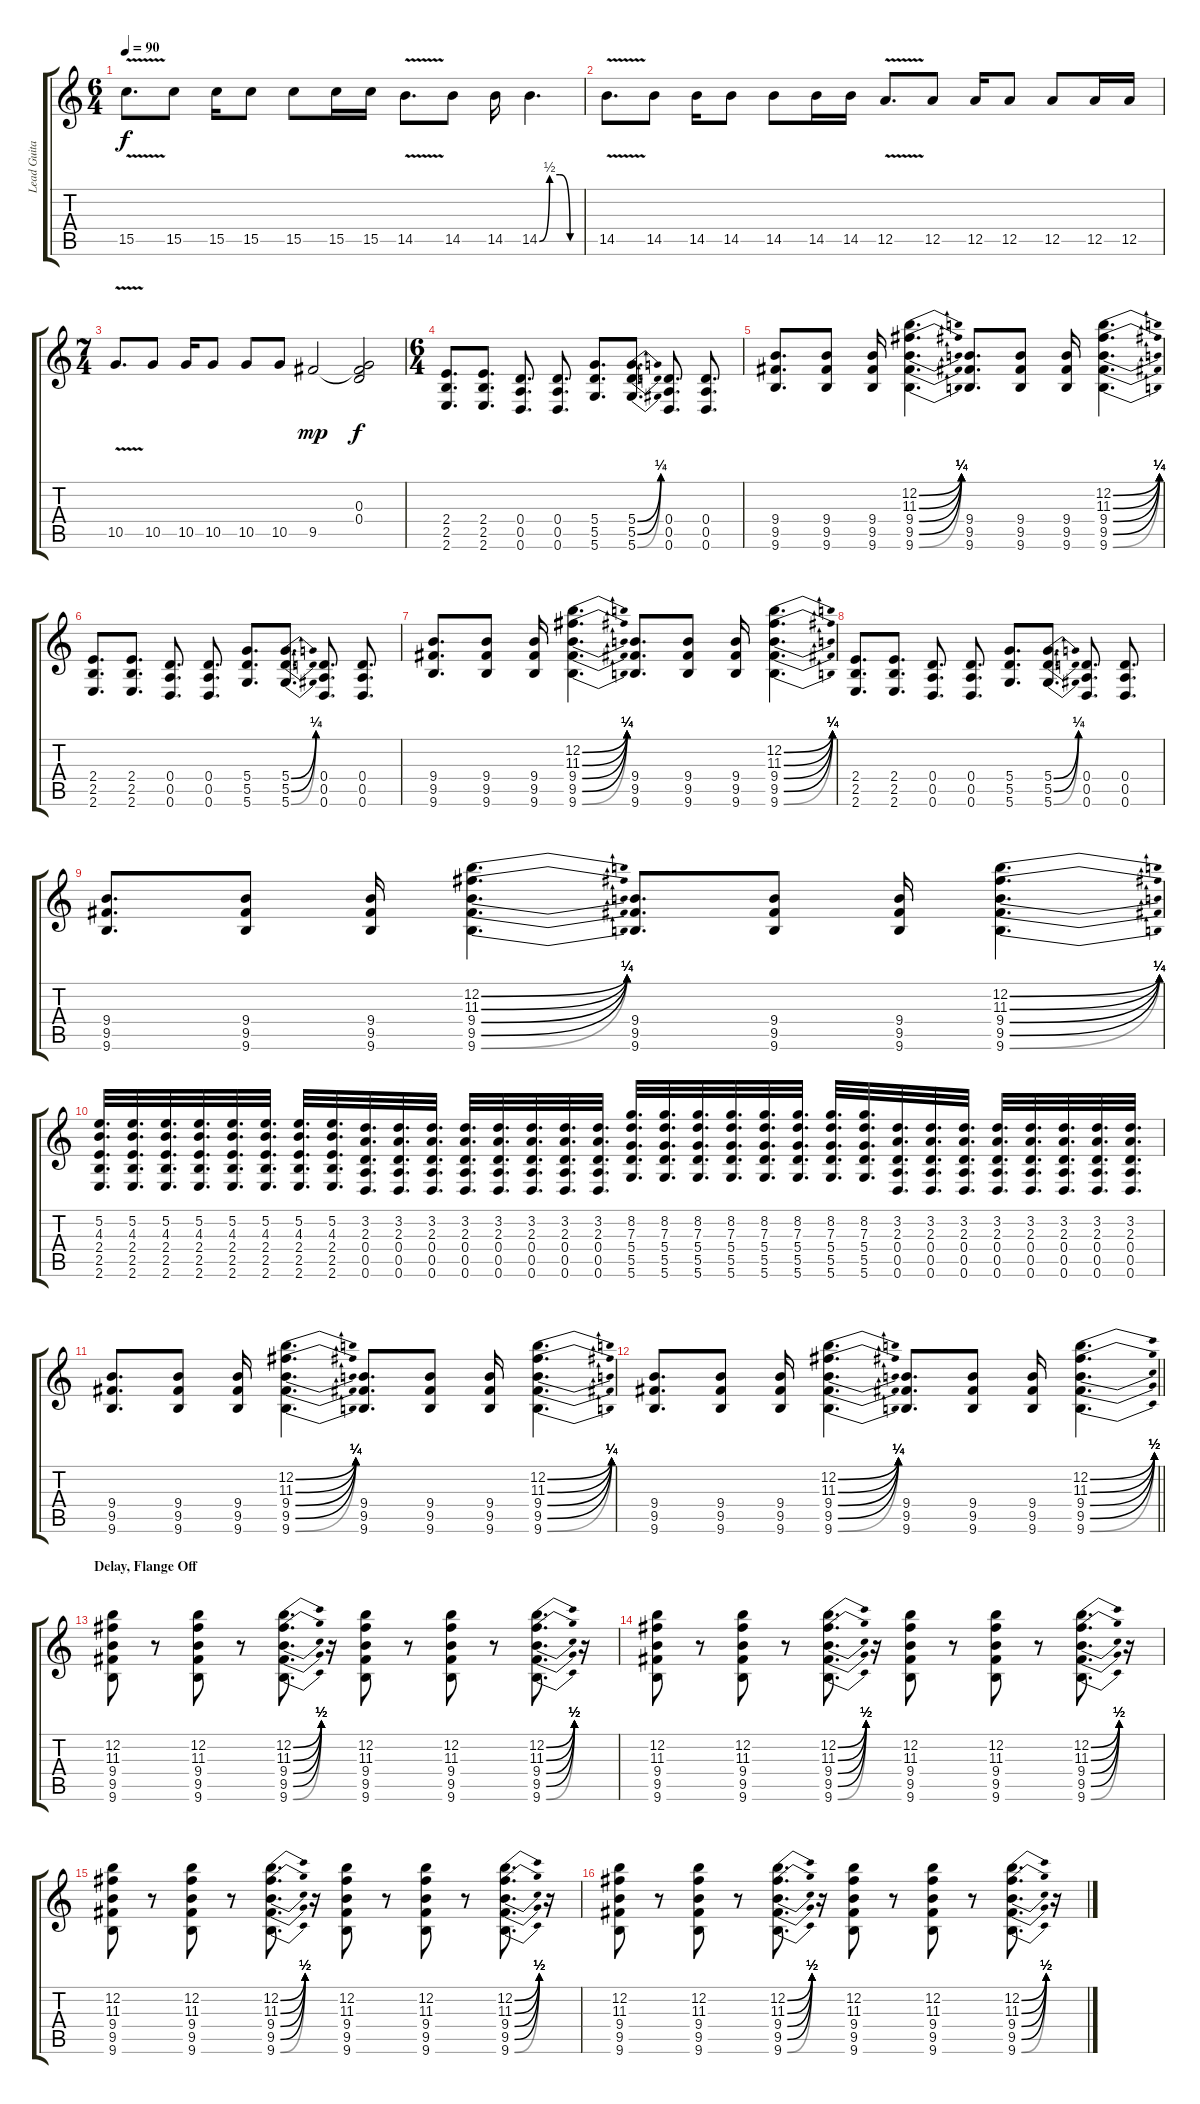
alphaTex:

\track ("Lead Guitar" "Lead Guita") {instrument distortionguitar}
\staff {score tabs}
\tuning (E4 B3 G3 D3 A2 D2) {hide}
\ts (6 4)
\tempo 90
\clef g2
\ks c
15.5{v}.8{d dy f} 15.5.8 15.5.16 15.5.8 15.5.8 15.5.16 15.5.16 14.5{v}.8{d} 14.5.8 14.5.16 14.5{be (custom 0 0 15 2 30 2 45 0 60 0)}.4{d} |
14.5{v}.8{d} 14.5.8 14.5.16 14.5.8 14.5.8 14.5.16 14.5.16 12.5{v}.8{d} 12.5.8 12.5.16 12.5.8 12.5.8 12.5.16 12.5.16 |
\ts (7 4)
10.5{v}.8{d} 10.5.8 10.5.16 10.5.8 10.5.8 10.5.8 9.5.2{dy mp volume 0} (0.3 0.4 9.5{t}).2{dy f} |
\ts (6 4)
(2.4 2.5 2.6).8{d volume 13} (2.4 2.5 2.6).8{d} (0.4 0.5 0.6).8{d} (0.4 0.5 0.6).8{d} (5.4 5.5 5.6).8{d} (5.4{be (bend 0 0 60 1)} 5.5{be (bend 0 0 60 1)} 5.6{be (bend 0 0 60 2)}).8{d} (0.4 0.5 0.6).8{d} (0.4 0.5 0.6).8{d} |
(9.4 9.5 9.6).8{d} (9.4 9.5 9.6).8 (9.4 9.5 9.6).16 (12.2{be (bend 0 0 60 1)} 11.3{be (bend 0 0 60 1)} 9.4{be (bend 0 0 60 1)} 9.5{be (bend 0 0 60 1)} 9.6{be (bend 0 0 60 1)}).4{d} (9.4 9.5 9.6).8{d} (9.4 9.5 9.6).8 (9.4 9.5 9.6).16 (12.2{be (bend 0 0 60 1)} 11.3{be (bend 0 0 60 1)} 9.4{be (bend 0 0 60 1)} 9.5{be (bend 0 0 60 1)} 9.6{be (bend 0 0 60 1)}).4{d} |
(2.4 2.5 2.6).8{d} (2.4 2.5 2.6).8{d} (0.4 0.5 0.6).8{d} (0.4 0.5 0.6).8{d} (5.4 5.5 5.6).8{d} (5.4{be (bend 0 0 60 1)} 5.5{be (bend 0 0 60 1)} 5.6{be (bend 0 0 60 2)}).8{d} (0.4 0.5 0.6).8{d} (0.4 0.5 0.6).8{d} |
(9.4 9.5 9.6).8{d} (9.4 9.5 9.6).8 (9.4 9.5 9.6).16 (12.2{be (bend 0 0 60 1)} 11.3{be (bend 0 0 60 1)} 9.4{be (bend 0 0 60 1)} 9.5{be (bend 0 0 60 1)} 9.6{be (bend 0 0 60 1)}).4{d} (9.4 9.5 9.6).8{d} (9.4 9.5 9.6).8 (9.4 9.5 9.6).16 (12.2{be (bend 0 0 60 1)} 11.3{be (bend 0 0 60 1)} 9.4{be (bend 0 0 60 1)} 9.5{be (bend 0 0 60 1)} 9.6{be (bend 0 0 60 1)}).4{d} |
(2.4 2.5 2.6).8{d} (2.4 2.5 2.6).8{d} (0.4 0.5 0.6).8{d} (0.4 0.5 0.6).8{d} (5.4 5.5 5.6).8{d} (5.4{be (bend 0 0 60 1)} 5.5{be (bend 0 0 60 1)} 5.6{be (bend 0 0 60 2)}).8{d} (0.4 0.5 0.6).8{d} (0.4 0.5 0.6).8{d} |
(9.4 9.5 9.6).8{d} (9.4 9.5 9.6).8 (9.4 9.5 9.6).16 (12.2{be (bend 0 0 60 1)} 11.3{be (bend 0 0 60 1)} 9.4{be (bend 0 0 60 1)} 9.5{be (bend 0 0 60 1)} 9.6{be (bend 0 0 60 1)}).4{d} (9.4 9.5 9.6).8{d} (9.4 9.5 9.6).8 (9.4 9.5 9.6).16 (12.2{be (bend 0 0 60 1)} 11.3{be (bend 0 0 60 1)} 9.4{be (bend 0 0 60 1)} 9.5{be (bend 0 0 60 1)} 9.6{be (bend 0 0 60 1)}).4{d} |
(5.2 4.3 2.4 2.5 2.6).32{d} (5.2 4.3 2.4 2.5 2.6).32{d} (5.2 4.3 2.4 2.5 2.6).32{d} (5.2 4.3 2.4 2.5 2.6).32{d} (5.2 4.3 2.4 2.5 2.6).32{d} (5.2 4.3 2.4 2.5 2.6).32{d} (5.2 4.3 2.4 2.5 2.6).32{d} (5.2 4.3 2.4 2.5 2.6).32{d} (3.2 2.3 0.4 0.5 0.6).32{d} (3.2 2.3 0.4 0.5 0.6).32{d} (3.2 2.3 0.4 0.5 0.6).32{d} (3.2 2.3 0.4 0.5 0.6).32{d} (3.2 2.3 0.4 0.5 0.6).32{d} (3.2 2.3 0.4 0.5 0.6).32{d} (3.2 2.3 0.4 0.5 0.6).32{d} (3.2 2.3 0.4 0.5 0.6).32{d} (8.2 7.3 5.4 5.5 5.6).32{d} (8.2 7.3 5.4 5.5 5.6).32{d} (8.2 7.3 5.4 5.5 5.6).32{d} (8.2 7.3 5.4 5.5 5.6).32{d} (8.2 7.3 5.4 5.5 5.6).32{d} (8.2 7.3 5.4 5.5 5.6).32{d} (8.2 7.3 5.4 5.5 5.6).32{d} (8.2 7.3 5.4 5.5 5.6).32{d} (3.2 2.3 0.4 0.5 0.6).32{d} (3.2 2.3 0.4 0.5 0.6).32{d} (3.2 2.3 0.4 0.5 0.6).32{d} (3.2 2.3 0.4 0.5 0.6).32{d} (3.2 2.3 0.4 0.5 0.6).32{d} (3.2 2.3 0.4 0.5 0.6).32{d} (3.2 2.3 0.4 0.5 0.6).32{d} (3.2 2.3 0.4 0.5 0.6).32{d} |
(9.4 9.5 9.6).8{d} (9.4 9.5 9.6).8 (9.4 9.5 9.6).16 (12.2{be (bend 0 0 60 1)} 11.3{be (bend 0 0 60 1)} 9.4{be (bend 0 0 60 1)} 9.5{be (bend 0 0 60 1)} 9.6{be (bend 0 0 60 1)}).4{d} (9.4 9.5 9.6).8{d} (9.4 9.5 9.6).8 (9.4 9.5 9.6).16 (12.2{be (bend 0 0 60 1)} 11.3{be (bend 0 0 60 1)} 9.4{be (bend 0 0 60 1)} 9.5{be (bend 0 0 60 1)} 9.6{be (bend 0 0 60 1)}).4{d} |
\barLineRight lightlight
(9.4 9.5 9.6).8{d} (9.4 9.5 9.6).8 (9.4 9.5 9.6).16 (12.2{be (bend 0 0 60 1)} 11.3{be (bend 0 0 60 1)} 9.4{be (bend 0 0 60 1)} 9.5{be (bend 0 0 60 1)} 9.6{be (bend 0 0 60 1)}).4{d} (9.4 9.5 9.6).8{d} (9.4 9.5 9.6).8 (9.4 9.5 9.6).16 (12.2{be (bend 0 0 60 2)} 11.3{be (bend 0 0 60 2)} 9.4{be (bend 0 0 60 2)} 9.5{be (bend 0 0 60 2)} 9.6{be (bend 0 0 60 2)}).4{d} |
\section ("" "Delay, Flange Off")
(12.2 11.3 9.4 9.5 9.6).8 r.8 (12.2 11.3 9.4 9.5 9.6).8 r.8 (12.2{be (bend 0 0 60 2)} 11.3{be (bend 0 0 60 2)} 9.4{be (bend 0 0 60 2)} 9.5{be (bend 0 0 60 2)} 9.6{be (bend 0 0 60 2)}).8{d} r.16 (12.2 11.3 9.4 9.5 9.6).8 r.8 (12.2 11.3 9.4 9.5 9.6).8 r.8 (12.2{be (bend 0 0 60 2)} 11.3{be (bend 0 0 60 2)} 9.4{be (bend 0 0 60 2)} 9.5{be (bend 0 0 60 2)} 9.6{be (bend 0 0 60 2)}).8{d} r.16 |
(12.2 11.3 9.4 9.5 9.6).8 r.8 (12.2 11.3 9.4 9.5 9.6).8 r.8 (12.2{be (bend 0 0 60 2)} 11.3{be (bend 0 0 60 2)} 9.4{be (bend 0 0 60 2)} 9.5{be (bend 0 0 60 2)} 9.6{be (bend 0 0 60 2)}).8{d} r.16 (12.2 11.3 9.4 9.5 9.6).8 r.8 (12.2 11.3 9.4 9.5 9.6).8 r.8 (12.2{be (bend 0 0 60 2)} 11.3{be (bend 0 0 60 2)} 9.4{be (bend 0 0 60 2)} 9.5{be (bend 0 0 60 2)} 9.6{be (bend 0 0 60 2)}).8{d} r.16 |
(12.2 11.3 9.4 9.5 9.6).8 r.8 (12.2 11.3 9.4 9.5 9.6).8 r.8 (12.2{be (bend 0 0 60 2)} 11.3{be (bend 0 0 60 2)} 9.4{be (bend 0 0 60 2)} 9.5{be (bend 0 0 60 2)} 9.6{be (bend 0 0 60 2)}).8{d} r.16 (12.2 11.3 9.4 9.5 9.6).8 r.8 (12.2 11.3 9.4 9.5 9.6).8 r.8 (12.2{be (bend 0 0 60 2)} 11.3{be (bend 0 0 60 2)} 9.4{be (bend 0 0 60 2)} 9.5{be (bend 0 0 60 2)} 9.6{be (bend 0 0 60 2)}).8{d} r.16 |
(12.2 11.3 9.4 9.5 9.6).8 r.8 (12.2 11.3 9.4 9.5 9.6).8 r.8 (12.2{be (bend 0 0 60 2)} 11.3{be (bend 0 0 60 2)} 9.4{be (bend 0 0 60 2)} 9.5{be (bend 0 0 60 2)} 9.6{be (bend 0 0 60 2)}).8{d} r.16 (12.2 11.3 9.4 9.5 9.6).8 r.8 (12.2 11.3 9.4 9.5 9.6).8 r.8 (12.2{be (bend 0 0 60 2)} 11.3{be (bend 0 0 60 2)} 9.4{be (bend 0 0 60 2)} 9.5{be (bend 0 0 60 2)} 9.6{be (bend 0 0 60 2)}).8{d} r.16
